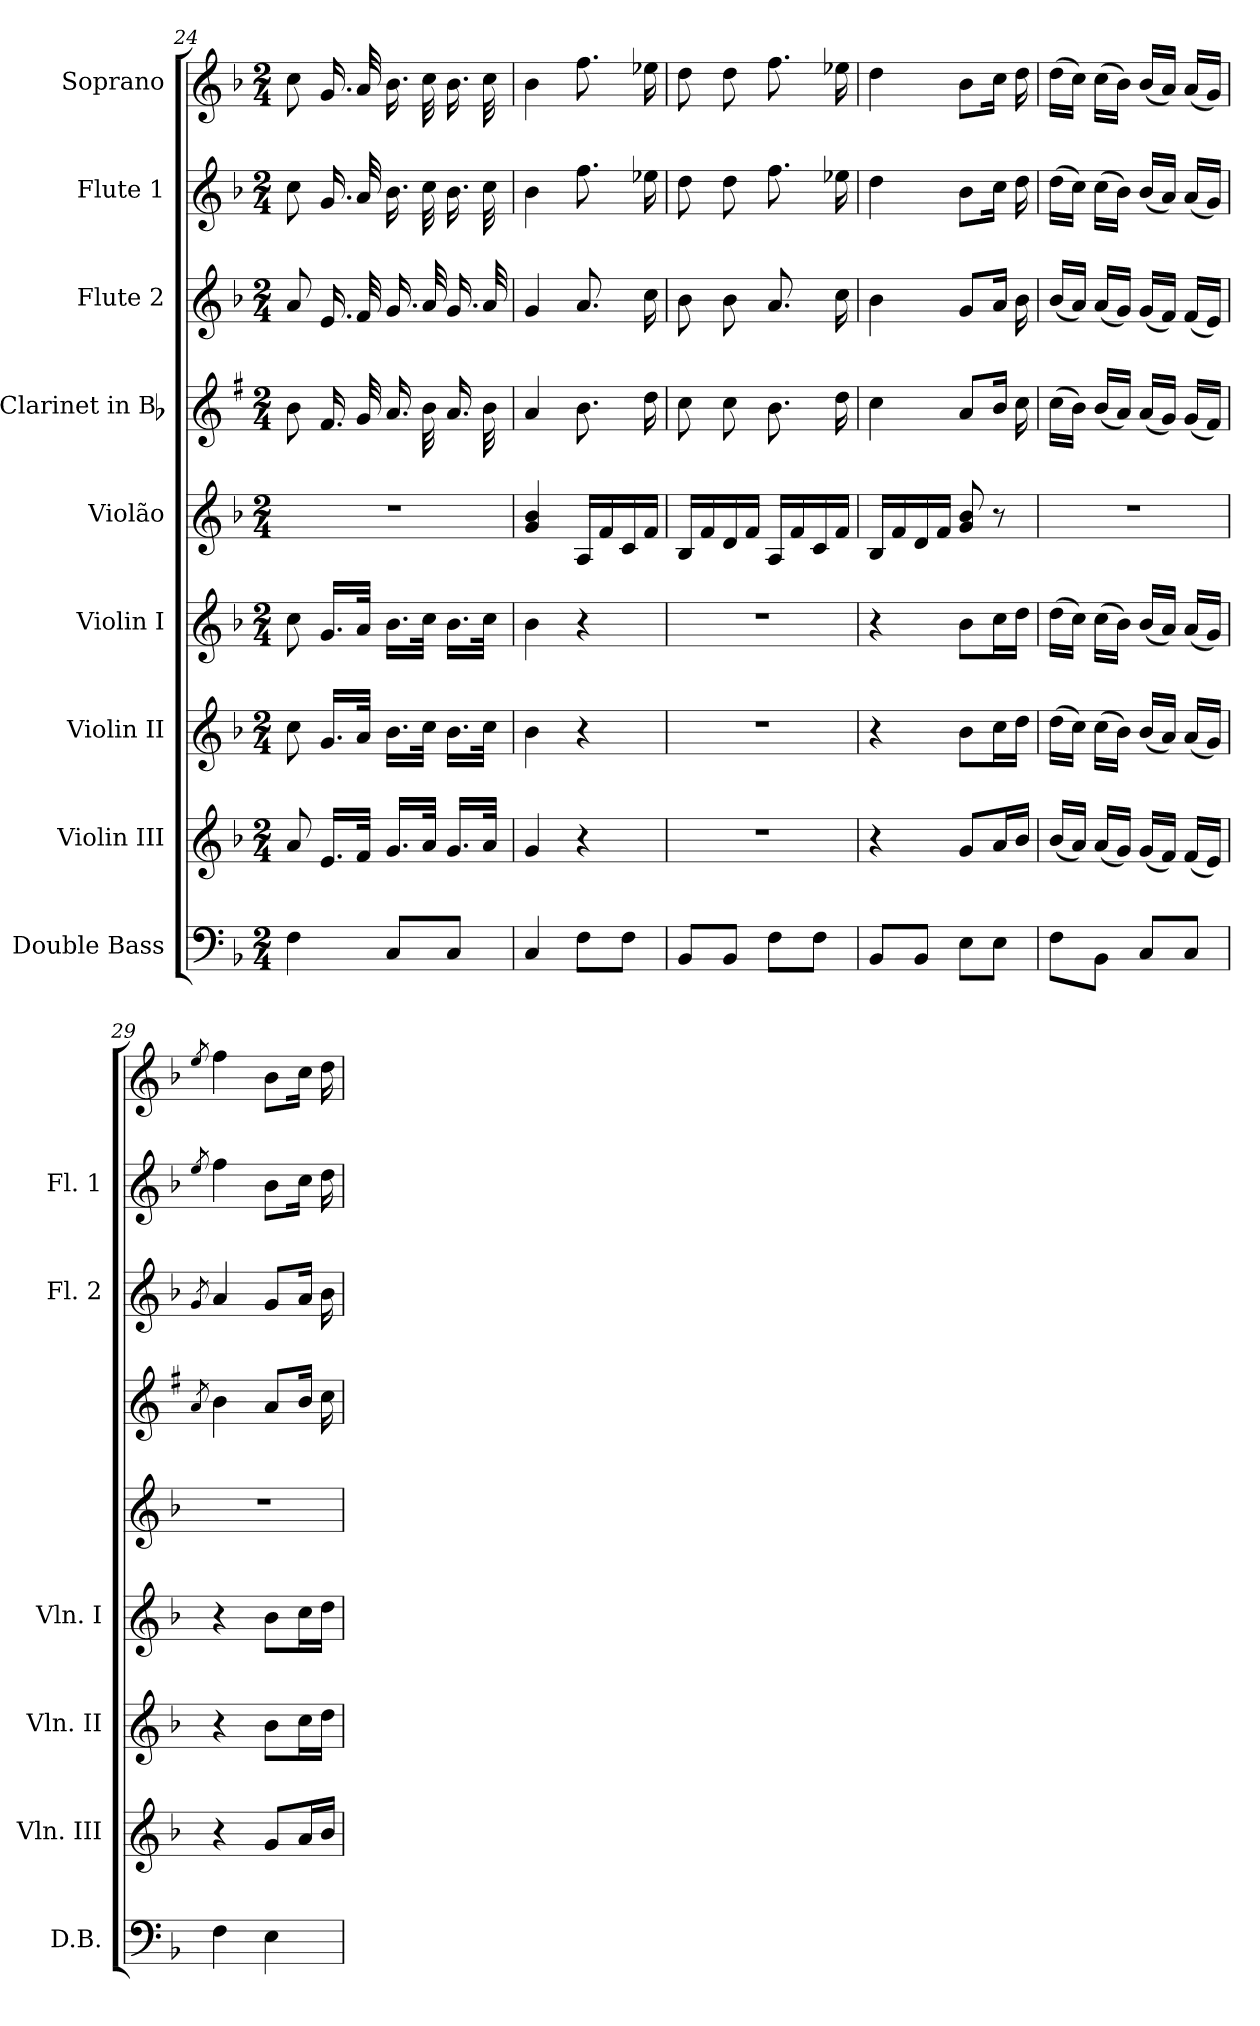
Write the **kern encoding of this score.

**kern	**kern	**kern	**kern	**kern	**kern	**kern	**kern	**kern
*part9	*part8	*part7	*part6	*part5	*part4	*part3	*part2	*part1
*staff9	*staff8	*staff7	*staff6	*staff5	*staff4	*staff3	*staff2	*staff1
*I"Double Bass	*I"Violin III	*I"Violin II	*I"Violin I	*I"Violão	*I"Clarinet in Bb	*I"Flute 2	*I"Flute 1	*I"Soprano
*I'D.B.	*I'Vln. III	*I'Vln. II	*I'Vln. I	*	*	*I'Fl. 2	*I'Fl. 1	*
!!LO:PB:g=z
*clefF4	*clefG2	*clefG2	*clefG2	*clefG2	*clefG2	*clefG2	*clefG2	*clefG2
*ITrd7c12	*	*	*	*ITrd7c12	*ITrd1c2	*	*	*ITrd-7c-12
*k[b-]	*k[b-]	*k[b-]	*k[b-]	*k[b-]	*k[b-]	*k[b-]	*k[b-]	*k[b-]
*F:	*F:	*F:	*F:	*F:	*F:	*F:	*F:	*F:
*M2/4	*M2/4	*M2/4	*M2/4	*M2/4	*M2/4	*M2/4	*M2/4	*M2/4
=24	=24	=24	=24	=24	=24	=24	=24	=24
4FF\	8a/	8cc\	8cc\	2r	8a\	8a/	8cc\	8ccc\
.	16.e/LL	16.g/LL	16.g/LL	.	16.e/	16.e/	16.g/	16.gg/
.	32f/JJk	32a/JJk	32a/JJk	.	32f/	32f/	32a/	32aa/
8CC/L	16.g/LL	16.b-\LL	16.b-\LL	.	16.g/	16.g/	16.b-\	16.bb-\
.	32a/JJk	32cc\JJk	32cc\JJk	.	32a\	32a/	32cc\	32ccc\
8CC/J	16.g/LL	16.b-\LL	16.b-\LL	.	16.g/	16.g/	16.b-\	16.bb-\
.	32a/JJk	32cc\JJk	32cc\JJk	.	32a\	32a/	32cc\	32ccc\
=25	=25	=25	=25	=25	=25	=25	=25	=25
4CC/	4g/	4b-\	4b-\	4G/ 4B-/	4g/	4g/	4b-\	4bb-\
8FF\L	4r	4r	4r	16AA/LL	8.a\	8.a/	8.ff\	8.fff\
.	.	.	.	16F/	.	.	.	.
8FF\J	.	.	.	16C/	.	.	.	.
.	.	.	.	16F/JJ	16cc\	16cc\	16ee-X\	16eee-X\
=26	=26	=26	=26	=26	=26	=26	=26	=26
8BBB-/L	2r	2r	2r	16BB-/LL	8b-\	8b-\	8dd\	8ddd\
.	.	.	.	16F/	.	.	.	.
8BBB-/J	.	.	.	16D/	8b-\	8b-\	8dd\	8ddd\
.	.	.	.	16F/JJ	.	.	.	.
8FF\L	.	.	.	16AA/LL	8.a\	8.a/	8.ff\	8.fff\
.	.	.	.	16F/	.	.	.	.
8FF\J	.	.	.	16C/	.	.	.	.
.	.	.	.	16F/JJ	16cc\	16cc\	16ee-X\	16eee-X\
=27	=27	=27	=27	=27	=27	=27	=27	=27
8BBB-/L	4r	4r	4r	16BB-/LL	4b-\	4b-\	4dd\	4ddd\
.	.	.	.	16F/	.	.	.	.
8BBB-/J	.	.	.	16D/	.	.	.	.
.	.	.	.	16F/JJ	.	.	.	.
8EE\L	8g/L	8b-\L	8b-\L	8G/ 8B-/	8g/L	8g/L	8b-\L	8bb-\L
8EE\J	16a/L	16cc\L	16cc\L	8r	16a/Jk	16a/Jk	16cc\Jk	16ccc\Jk
.	16b-/JJ	16dd\JJ	16dd\JJ	.	16b-\	16b-\	16dd\	16ddd\
!!LO:PB:g=z
=28	=28	=28	=28	=28	=28	=28	=28	=28
8FF\L	(<16b-/LL	(>16dd\LL	(>16dd\LL	2r	(>16b-\LL	(<16b-/LL	(>16dd\LL	(>16ddd\LL
.	16a/JJ)	16cc\JJ)	16cc\JJ)	.	16a\JJ)	16a/JJ)	16cc\JJ)	16ccc\JJ)
8BBB-\J	(<16a/LL	(>16cc\LL	(>16cc\LL	.	(<16a/LL	(<16a/LL	(>16cc\LL	(>16ccc\LL
.	16g/JJ)	16b-\JJ)	16b-\JJ)	.	16g/JJ)	16g/JJ)	16b-\JJ)	16bb-\JJ)
8CC/L	(<16g/LL	(<16b-/LL	(<16b-/LL	.	(<16g/LL	(<16g/LL	(<16b-/LL	(<16bb-/LL
.	16f/JJ)	16a/JJ)	16a/JJ)	.	16f/JJ)	16f/JJ)	16a/JJ)	16aa/JJ)
8CC/J	(<16f/LL	(<16a/LL	(<16a/LL	.	(<16f/LL	(<16f/LL	(<16a/LL	(<16aa/LL
.	16e/JJ)	16g/JJ)	16g/JJ)	.	16e/JJ)	16e/JJ)	16g/JJ)	16gg/JJ)
=29	=29	=29	=29	=29	=29	=29	=29	=29
.	.	.	.	.	8qg/	8qg/	8qee/	8qeee/
4FF\	4r	4r	4r	2r	4a\	4a/	4ff\	4fff\
4EE\	8g/L	8b-\L	8b-\L	.	8g/L	8g/L	8b-\L	8bb-\L
.	16a/L	16cc\L	16cc\L	.	16a/Jk	16a/Jk	16cc\Jk	16ccc\Jk
.	16b-/JJ	16dd\JJ	16dd\JJ	.	16b-\	16b-\	16dd\	16ddd\
=	=	=	=	=	=	=	=	=
*-	*-	*-	*-	*-	*-	*-	*-	*-
